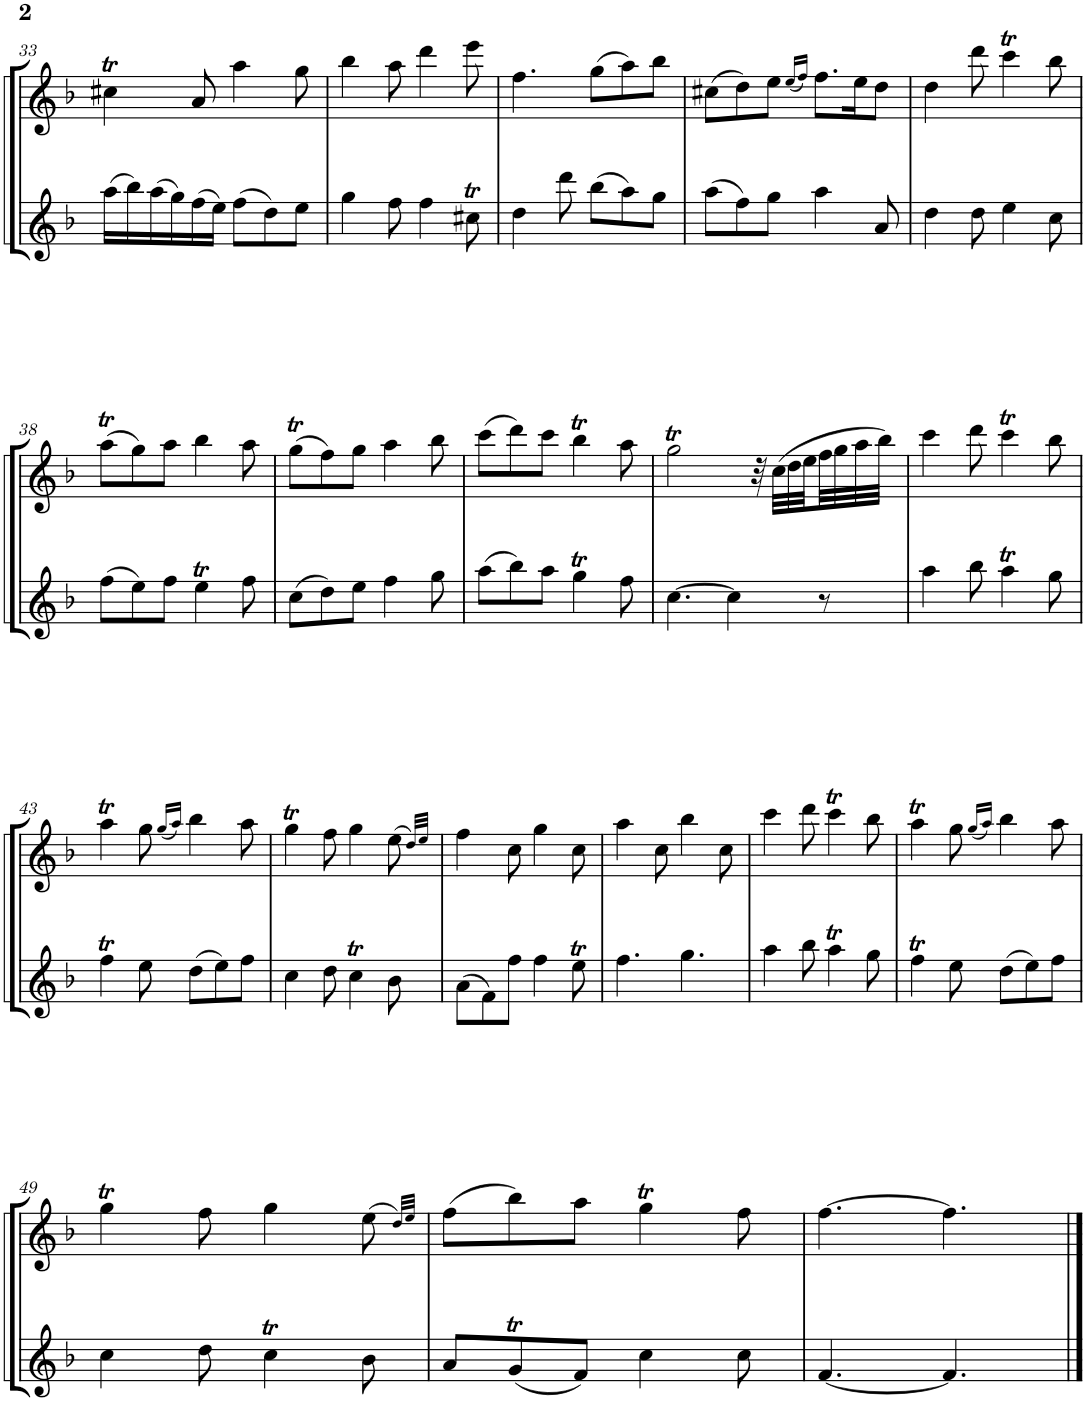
**kern	**kern
*part2	*part1
*staff2	*staff1
*I"Alto 2	*I"Alto 1
!!LO:PB:g=z
*clefG2	*clefG2
*k[b-]	*k[b-]
*M6/8	*M6/8
=33	=33
(16aa\LL	4cc#Xt\
16bb-\)	.
(16aa\	.
16gg\)	.
(16ff\	8a/
16ee\JJ)	.
(8ff\L	4aa\
8dd\)	.
8ee\J	8gg\
=34	=34
4gg\	4bb-\
8ff\	8aa\
4ff\	4ddd\
8cc#Xt\	8eee\
=35	=35
4dd\	4.ff\
8ddd\	.
(8bb-\L	(8gg\L
8aa\)	8aa\)
8gg\J	8bb-\J
=36	=36
(8aa\L	(8cc#X\L
8ff\)	8dd\)
8gg\J	8ee\J
.	(16qee/LL
.	16qff/JJ)
4aa\	8.ff\L
.	16ee\K
8a/	8dd\J
=37	=37
4dd\	4dd\
8dd\	8ddd\
4ee\	4cccT\
8cc\	8bb-\
!!LO:LB:g=z
=38	=38
(8ff\L	(8aat\L
8ee\)	8gg\)
8ff\J	8aa\J
4eet\	4bb-\
8ff\	8aa\
=39	=39
(8cc\L	(8ggT\L
8dd\)	8ff\)
8ee\J	8gg\J
4ff\	4aa\
8gg\	8bb-\
=40	=40
(8aa\L	(8ccc\L
8bb-\)	8ddd\)
8aa\J	8ccc\J
4ggT\	4bb-T\
8ff\	8aa\
=41	=41
[4.cc\	2ggT\
4cc\]	.
.	32r
.	(32cc\LLL
.	32dd\
.	32ee\
8r	32ff\
.	32gg\
.	32aa\
.	32bb-\JJJ)
=42	=42
4aa\	4ccc\
8bb-\	8ddd\
4aat\	4cccT\
8gg\	8bb-\
!!LO:LB:g=z
=43	=43
4ffT\	4aat\
8ee\	8gg\
.	(16qgg/LL
.	16qaa/JJ)
(8dd\L	4bb-\
8ee\)	.
8ff\J	8aa\
=44	=44
4cc\	4ggT\
8dd\	8ff\
4ccT\	4gg\
8b-\	(8ee\
.	32qdd/LLL)
.	32qee/JJJ
=45	=45
(8a\L	4ff\
8f\)	.
8ff\J	8cc\
4ff\	4gg\
8eet\	8cc\
=46	=46
4.ff\	4aa\
.	8cc\
4.gg\	4bb-\
.	8cc\
=47	=47
4aa\	4ccc\
8bb-\	8ddd\
4aat\	4cccT\
8gg\	8bb-\
=48	=48
4ffT\	4aat\
8ee\	8gg\
.	(16qgg/LL
.	16qaa/JJ)
(8dd\L	4bb-\
8ee\)	.
8ff\J	8aa\
!!LO:LB:g=z
=49	=49
4cc\	4ggT\
8dd\	8ff\
4ccT\	4gg\
8b-\	(8ee\
.	32qdd/LLL)
.	32qee/JJJ
=50	=50
8a/L	(8ff\L
(8gT/	8bb-\)
8f/J)	8aa\J
4cc\	4ggT\
8cc\	8ff\
=51	=51
[4.f/	[4.ff\
4.f/]	4.ff\]
==	==
*-	*-
